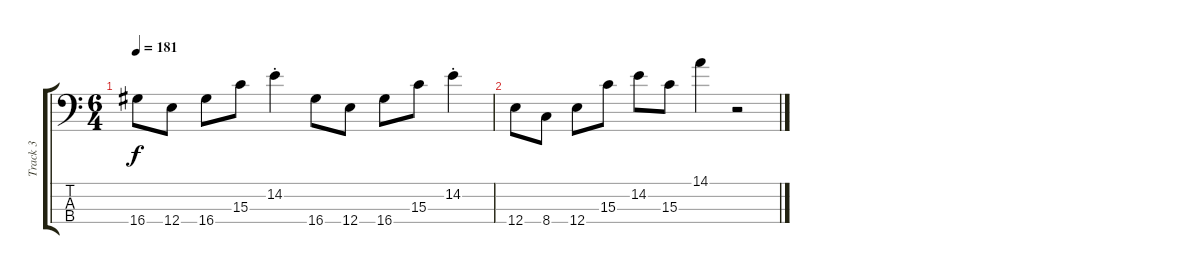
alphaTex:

\track ("Track 3" "Track 3") {instrument electricbassfinger}
\staff {score tabs}
\tuning (G2 D2 A1 E1) {hide}
\ts (6 4)
\tempo 181
\clef f4
\ks c
16.4.8{dy f} 12.4.8 16.4.8 15.3.8 14.2{st}.4 16.4.8 12.4.8 16.4.8 15.3.8 14.2{st}.4 |
12.4.8 8.4.8 12.4.8 15.3.8 14.2.8 15.3.8 14.1.4 r.2
